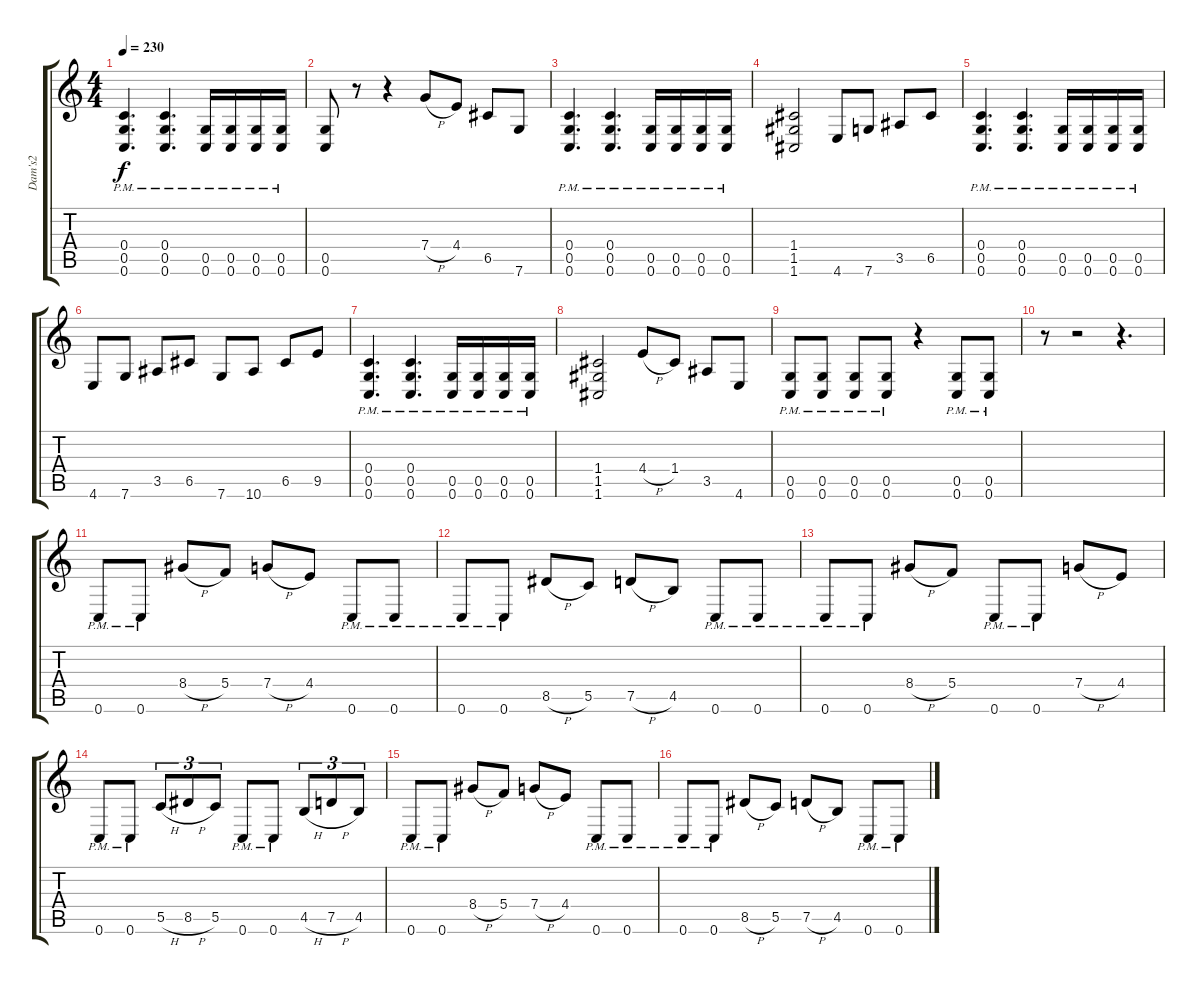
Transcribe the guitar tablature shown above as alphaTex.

\track ("Dam's2" "Dam's2") {instrument distortionguitar}
\staff {score tabs}
\tuning (D4 A3 F3 C3 G2 C2) {hide}
\ts (4 4)
\tempo 230
\clef g2
\ks c
(0.4{pm} 0.5{pm} 0.6{pm}).4{d dy f} (0.4{pm} 0.5{pm} 0.6{pm}).4{d} (0.5{pm} 0.6{pm}).16 (0.5{pm} 0.6{pm}).16 (0.5{pm} 0.6{pm}).16 (0.5{pm} 0.6{pm}).16 |
(0.5 0.6).8 r.8 r.4 7.4{h}.8 4.4.8 6.5.8 7.6.8 |
(0.4{pm} 0.5{pm} 0.6{pm}).4{d} (0.4{pm} 0.5{pm} 0.6{pm}).4{d} (0.5{pm} 0.6{pm}).16 (0.5{pm} 0.6{pm}).16 (0.5{pm} 0.6{pm}).16 (0.5{pm} 0.6{pm}).16 |
(1.4 1.5 1.6).2 4.6.8 7.6.8 3.5.8 6.5.8 |
(0.4{pm} 0.5{pm} 0.6{pm}).4{d} (0.4{pm} 0.5{pm} 0.6{pm}).4{d} (0.5{pm} 0.6{pm}).16 (0.5{pm} 0.6{pm}).16 (0.5{pm} 0.6{pm}).16 (0.5{pm} 0.6{pm}).16 |
4.6.8 7.6.8 3.5.8 6.5.8 7.6.8 10.6.8 6.5.8 9.5.8 |
(0.4{pm} 0.5{pm} 0.6{pm}).4{d} (0.4{pm} 0.5{pm} 0.6{pm}).4{d} (0.5{pm} 0.6{pm}).16 (0.5{pm} 0.6{pm}).16 (0.5{pm} 0.6{pm}).16 (0.5{pm} 0.6{pm}).16 |
(1.4 1.5 1.6).2 4.4{h}.8 1.4.8 3.5.8 4.6.8 |
(0.5{pm} 0.6{pm}).8 (0.5{pm} 0.6{pm}).8 (0.5{pm} 0.6{pm}).8 (0.5{pm} 0.6{pm}).8 r.4 (0.5{pm} 0.6{pm}).8 (0.5{pm} 0.6{pm}).8 |
r.8 r.2 r.4{d} |
0.6{pm}.8 0.6{pm}.8 8.4{h}.8 5.4.8 7.4{h}.8 4.4.8 0.6{pm}.8 0.6{pm}.8 |
0.6{pm}.8 0.6{pm}.8 8.5{h}.8 5.5.8 7.5{h}.8 4.5.8 0.6{pm}.8 0.6{pm}.8 |
0.6{pm}.8 0.6{pm}.8 8.4{h}.8 5.4.8 0.6{pm}.8 0.6{pm}.8 7.4{h}.8 4.4.8 |
0.6{pm}.8 0.6{pm}.8 5.5{h}.8{tu (3 2)} 8.5{h}.8{tu (3 2)} 5.5.8{tu (3 2)} 0.6{pm}.8 0.6{pm}.8 4.5{h}.8{tu (3 2)} 7.5{h}.8{tu (3 2)} 4.5.8{tu (3 2)} |
0.6{pm}.8 0.6{pm}.8 8.4{h}.8 5.4.8 7.4{h}.8 4.4.8 0.6{pm}.8 0.6{pm}.8 |
0.6{pm}.8 0.6{pm}.8 8.5{h}.8 5.5.8 7.5{h}.8 4.5.8 0.6{pm}.8 0.6{pm}.8
